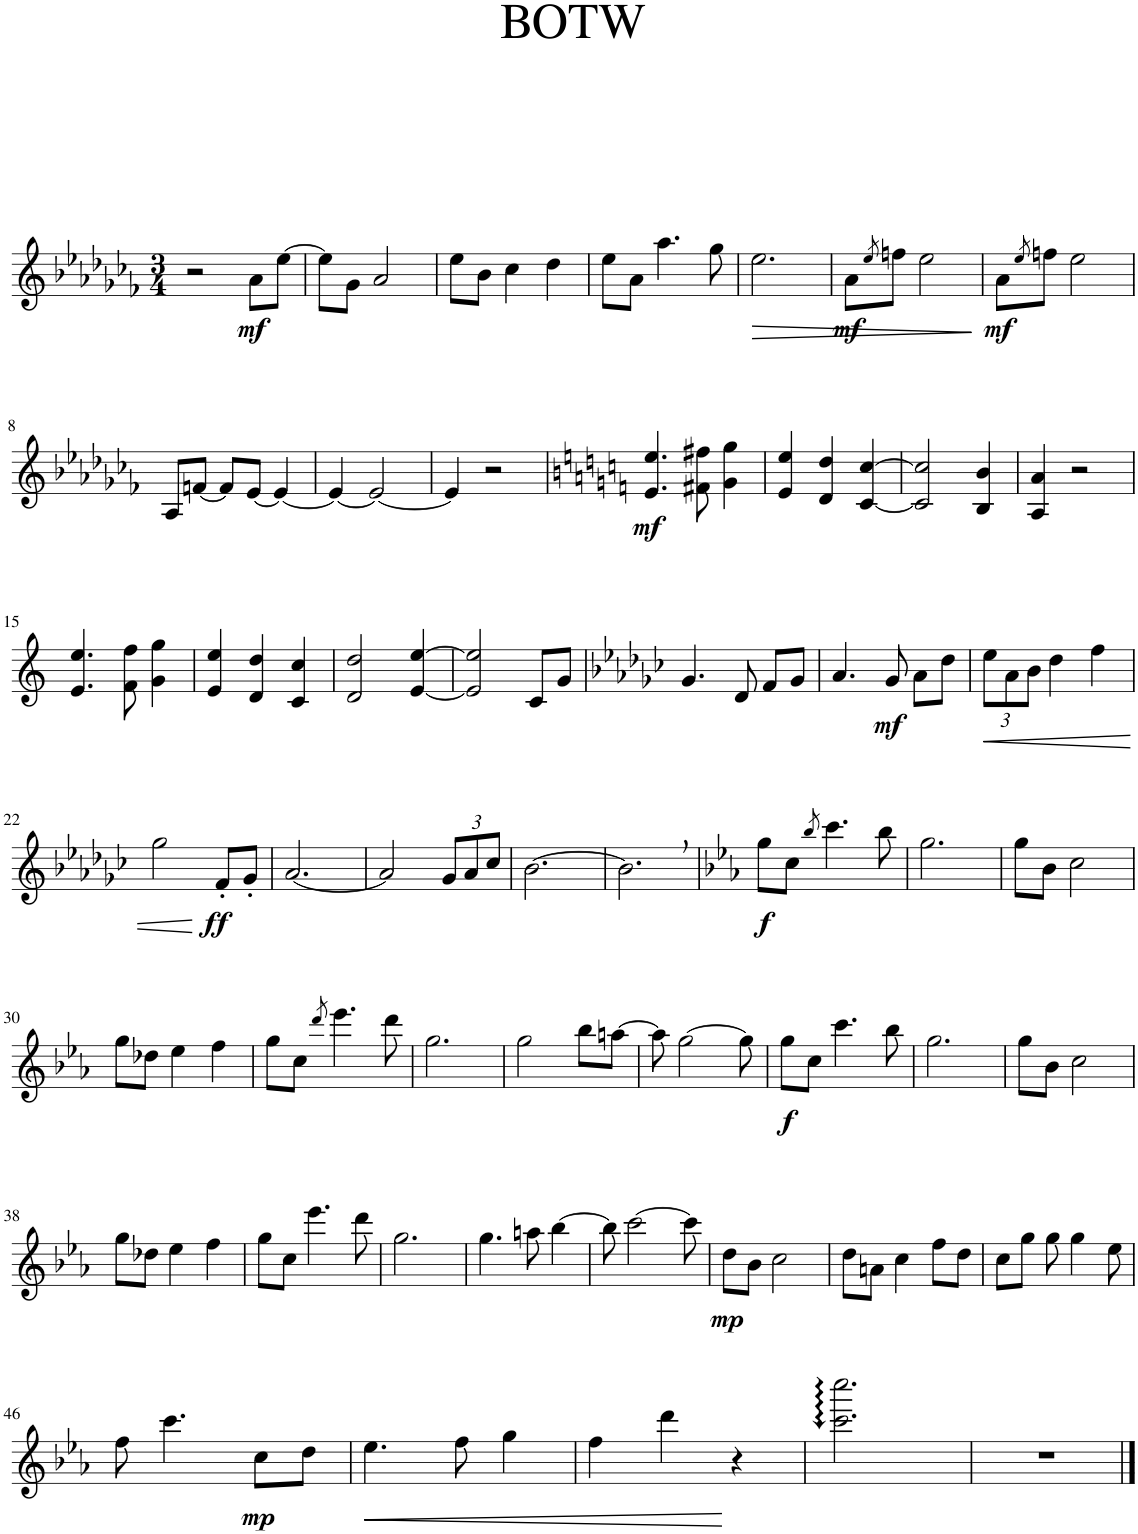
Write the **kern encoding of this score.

**kern	**dynam
*part1	*part1
*staff1	*staff1
*I"Piano	*
*I'Pno.	*
*clefG2	*
*k[b-e-a-d-g-c-f-]	*
*M3/4	*
=1	=1
2r	.
!	!LO:DY:b
8a-\L	mf
[8ee-\J	.
=2	=2
8ee-\L]	.
8g-\J	.
2a-/	.
=3	=3
8ee-\L	.
8b-\J	.
4cc-\	.
4dd-\	.
=4	=4
8ee-\L	.
8a-\J	.
4.aa-\	.
8gg-\	.
=5	=5
!	!LO:HP:b
2.ee-\	>
=6	=6
!	!LO:DY:b
8a-\L	mf
8qee-/	.
8ffn\J	.
2ee-\	.
.	]
=7	=7
!	!LO:DY:b
8a-\L	mf
8qee-/	.
8ffn\J	.
2ee-\	.
!!LO:LB:g=z
=8	=8
8A-/L	.
[8fn/J	.
8f/L]	.
[8e-/J	.
4e-/_	.
=9	=9
4e-/_	.
2e-/_	.
=10	=10
4e-/]	.
2r	.
=11	=11
*k[]	*
!	!LO:DY:b
4.e/ 4.ee/	mf
8f#X\ 8ff#X\	.
4g\ 4gg\	.
=12	=12
4e/ 4ee/	.
4d/ 4dd/	.
[4c/ [4cc/	.
=13	=13
2c/] 2cc/]	.
4B/ 4b/	.
=14	=14
4A/ 4a/	.
2r	.
!!LO:LB:g=z
=15	=15
4.e/ 4.ee/	.
8f\ 8ff\	.
4g\ 4gg\	.
=16	=16
4e/ 4ee/	.
4d/ 4dd/	.
4c/ 4cc/	.
=17	=17
2d/ 2dd/	.
[4e/ [4ee/	.
=18	=18
2e/] 2ee/]	.
8c/L	.
8g/J	.
=19	=19
*k[b-e-a-d-g-c-]	*
4.g-/	.
8d-/	.
8f/L	.
8g-/J	.
=20	=20
4.a-/	.
!	!LO:DY:b
8g-/	mf
8a-\L	.
8dd-\J	.
=21	=21
*Xbrackettup	*
!	!LO:HP:b
12ee-\L	<
12a-\	.
12b-\J	.
4dd-\	.
4ff\	.
!!LO:LB:g=z
=22	=22
2gg-\	.
!	!LO:DY:n=1:b
8f'/L	[ ff
8g-'/J	.
=23	=23
[2.a-/	.
=24	=24
2a-/]	.
12g-/L	.
12a-/	.
12cc-/J	.
=25	=25
[2.b-\	.
=26	=26
2.b-,\]	.
=27	=27
*k[b-e-a-]	*
!	!LO:DY:b
8gg\L	f
8cc\J	.
8qbb-/	.
4.ccc\	.
8bb-\	.
=28	=28
2.gg\	.
=29	=29
8gg\L	.
8b-\J	.
2cc\	.
!!LO:LB:g=z
=30	=30
8gg\L	.
8dd-X\J	.
4ee-\	.
4ff\	.
=31	=31
8gg\L	.
8cc\J	.
8qddd/	.
4.eee-\	.
8ddd\	.
=32	=32
2.gg\	.
=33	=33
2gg\	.
8bb-\L	.
[8aan\J	.
=34	=34
8aa\]	.
[2gg\	.
8gg\]	.
=35	=35
!	!LO:DY:b
8gg\L	f
8cc\J	.
4.ccc\	.
8bb-\	.
=36	=36
2.gg\	.
=37	=37
8gg\L	.
8b-\J	.
2cc\	.
!!LO:LB:g=z
=38	=38
8gg\L	.
8dd-X\J	.
4ee-\	.
4ff\	.
=39	=39
8gg\L	.
8cc\J	.
4.eee-\	.
8ddd\	.
=40	=40
2.gg\	.
=41	=41
4.gg\	.
8aan\	.
[4bb-\	.
=42	=42
8bb-\]	.
[2ccc\	.
8ccc\]	.
=43	=43
!	!LO:DY:b
8dd\L	mp
8b-\J	.
2cc\	.
=44	=44
8dd\L	.
8an\J	.
4cc\	.
8ff\L	.
8dd\J	.
=45	=45
8cc\L	.
8gg\J	.
8gg\	.
4gg\	.
8ee-\	.
!!LO:LB:g=z
=46	=46
8ff\	.
4.ccc\	.
!	!LO:DY:b
8cc\L	mp
8dd\J	.
=47	=47
!	!LO:HP:b
4.ee-\	<
8ff\	.
4gg\	.
=48	=48
4ff\	.
4ddd\	.
4r	[
=49	=49
2.ccc\: 2.cccc\:	.
=50	=50
2.r	.
==	==
*-	*-
